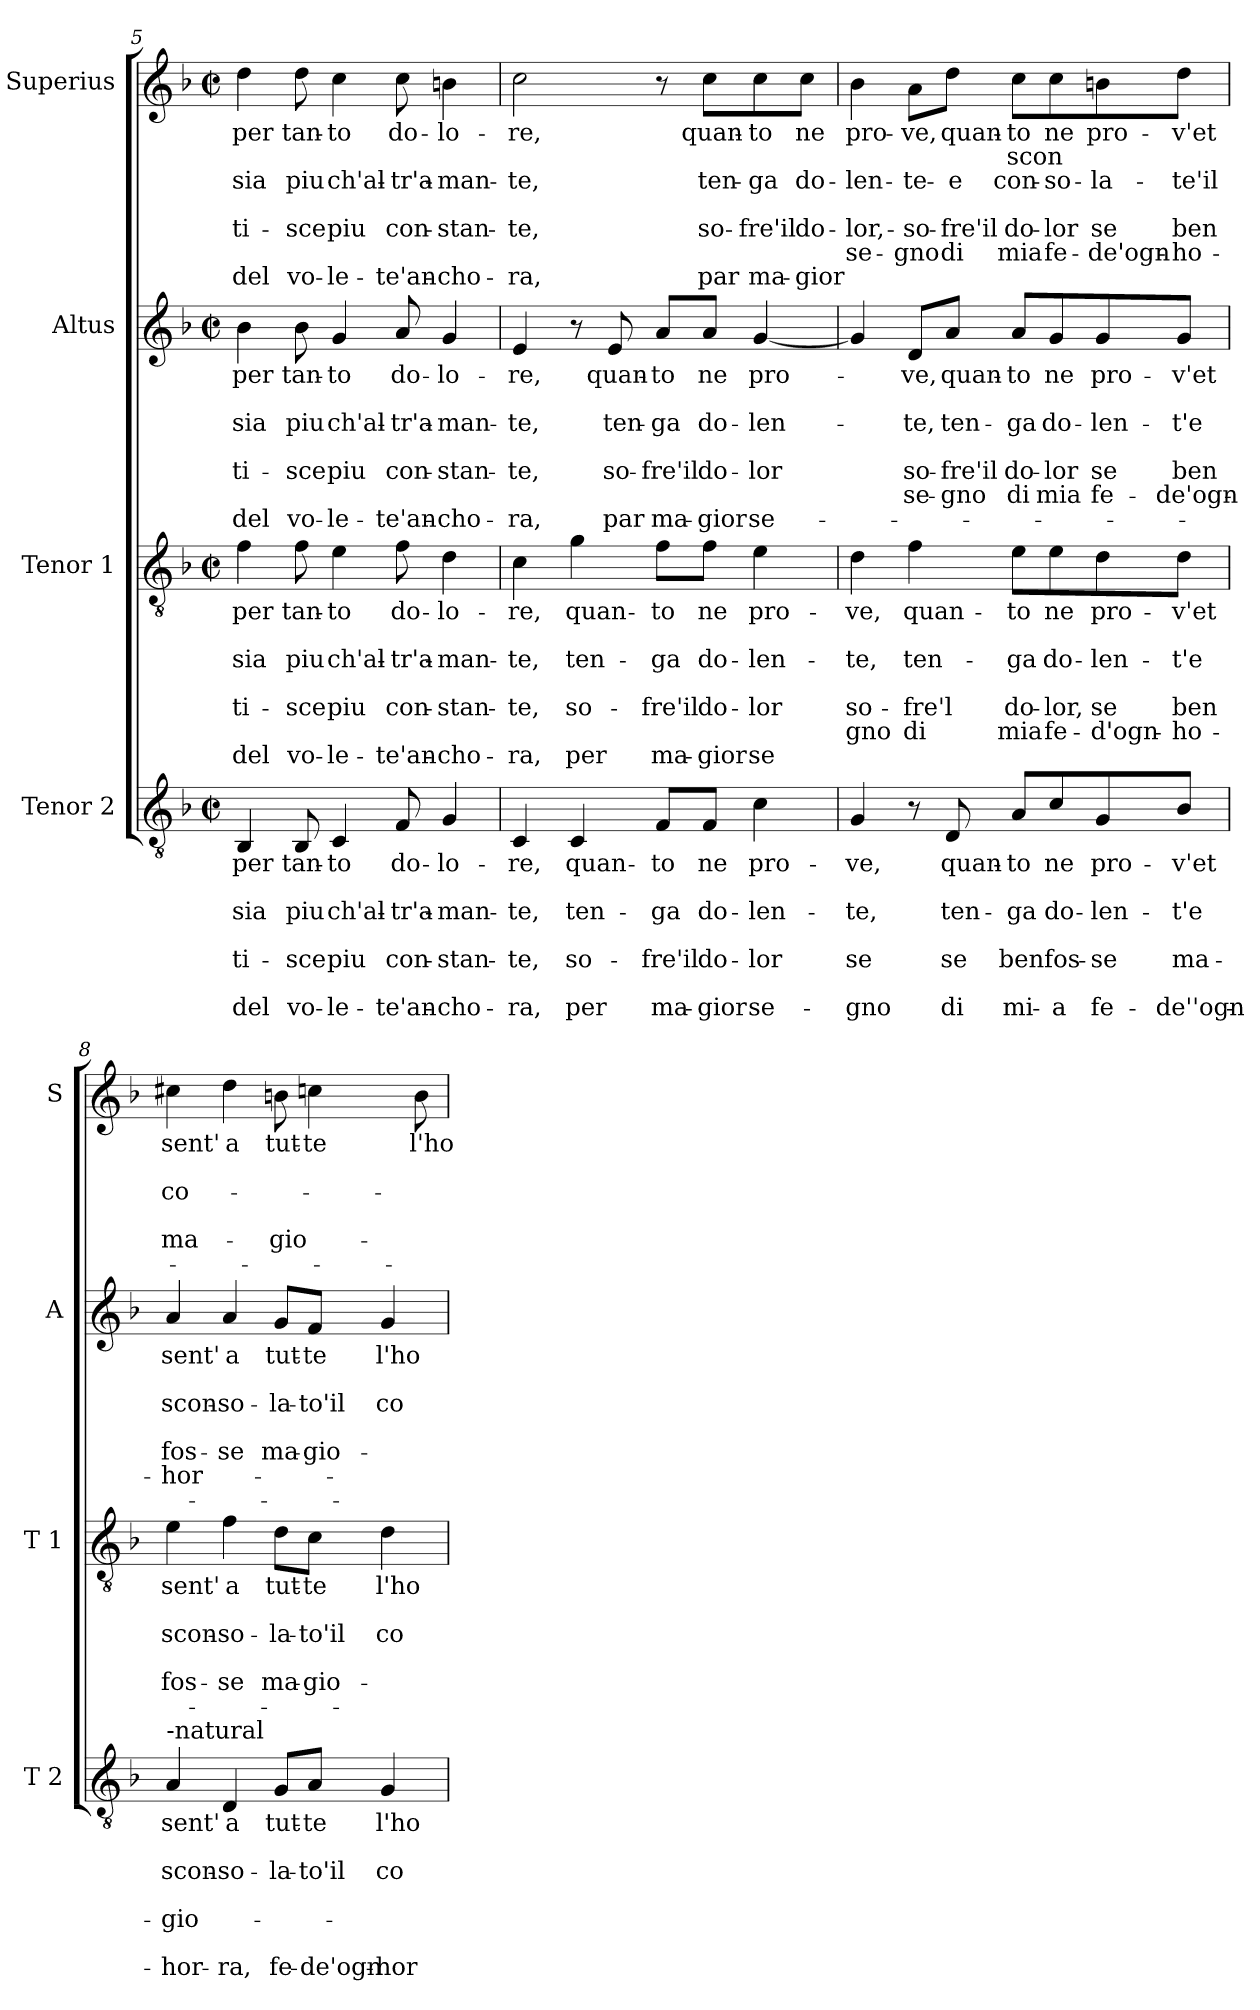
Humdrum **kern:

**kern	**text	**text	**text	**text	**text	**text	**text	**kern	**text	**text	**text	**text	**text	**text	**text	**kern	**text	**text	**text	**text	**text	**text	**text	**kern	**text	**text	**text	**text	**text	**text	**text
*part4	*part4	*part4	*part4	*part4	*part4	*part4	*part4	*part3	*part3	*part3	*part3	*part3	*part3	*part3	*part3	*part2	*part2	*part2	*part2	*part2	*part2	*part2	*part2	*part1	*part1	*part1	*part1	*part1	*part1	*part1	*part1
*staff4	*staff4	*staff4	*staff4	*staff4	*staff4	*staff4	*staff4	*staff3	*staff3	*staff3	*staff3	*staff3	*staff3	*staff3	*staff3	*staff2	*staff2	*staff2	*staff2	*staff2	*staff2	*staff2	*staff2	*staff1	*staff1	*staff1	*staff1	*staff1	*staff1	*staff1	*staff1
*I"Tenor 2	*	*	*	*	*	*	*	*I"Tenor 1	*	*	*	*	*	*	*	*I"Altus	*	*	*	*	*	*	*	*I"Superius	*	*	*	*	*	*	*
*I'T 2	*	*	*	*	*	*	*	*I'T 1	*	*	*	*	*	*	*	*I'A	*	*	*	*	*	*	*	*I'S	*	*	*	*	*	*	*
*clefGv2	*	*	*	*	*	*	*	*clefGv2	*	*	*	*	*	*	*	*clefG2	*	*	*	*	*	*	*	*clefG2	*	*	*	*	*	*	*
*k[b-]	*	*	*	*	*	*	*	*k[b-]	*	*	*	*	*	*	*	*k[b-]	*	*	*	*	*	*	*	*k[b-]	*	*	*	*	*	*	*
*F:	*	*	*	*	*	*	*	*F:	*	*	*	*	*	*	*	*F:	*	*	*	*	*	*	*	*F:	*	*	*	*	*	*	*
*M2/2	*	*	*	*	*	*	*	*M2/2	*	*	*	*	*	*	*	*M2/2	*	*	*	*	*	*	*	*M2/2	*	*	*	*	*	*	*
*met(c|)	*	*	*	*	*	*	*	*met(c|)	*	*	*	*	*	*	*	*met(c|)	*	*	*	*	*	*	*	*met(c|)	*	*	*	*	*	*	*
=5	=5	=5	=5	=5	=5	=5	=5	=5	=5	=5	=5	=5	=5	=5	=5	=5	=5	=5	=5	=5	=5	=5	=5	=5	=5	=5	=5	=5	=5	=5	=5
4BB-/	per	.	sia	.	-ti-	.	-del	4f\	per	.	sia	.	-ti-	.	-del	4b-\	per	.	sia	.	-ti-	.	-del	4dd\	per	.	sia	.	-ti-	.	-del
8BB-/	tan-	.	piu	.	-sce	.	vo-	8f\	tan-	.	piu	.	-sce	.	vo-	8b-\	tan-	.	piu	.	-sce	.	vo-	8dd\	tan-	.	piu	.	-sce	.	vo-
4C/	-to	.	ch'al-	.	piu	.	-le-	4e\	-to	.	ch'al-	.	piu	.	-le-	4g/	-to	.	ch'al-	.	piu	.	-le-	4cc\	-to	.	ch'al-	.	piu	.	-le-
8F/	do-	.	-tr'a-	.	con-	.	-te'an-	8f\	do-	.	-tr'a-	.	con-	.	-te'an-	8a/	do-	.	-tr'a-	.	con-	.	-te'an-	8cc\	do-	.	-tr'a-	.	con-	.	-te'an-
4G/	-lo-	.	-man-	.	-stan-	.	-cho-	4d\	-lo-	.	-man-	.	-stan-	.	-cho-	4g/	-lo-	.	-man-	.	-stan-	.	-cho-	4bn\	-lo-	.	-man-	.	-stan-	.	-cho-
=6	=6	=6	=6	=6	=6	=6	=6	=6	=6	=6	=6	=6	=6	=6	=6	=6	=6	=6	=6	=6	=6	=6	=6	=6	=6	=6	=6	=6	=6	=6	=6
4C/	-re,	.	-te,	.	-te,	.	-ra,	4c\	-re,	.	-te,	.	-te,	.	-ra,	4e/	-re,	.	-te,	.	-te,	.	-ra,	2cc\	-re,	.	-te,	.	-te,	.	-ra,
4C/	quan-	.	ten-	.	so-	.	per	4g\	quan-	.	ten-	.	so-	.	per	8r	.	.	.	.	.	.	.	.	.	.	.	.	.	.	.
.	.	.	.	.	.	.	.	.	.	.	.	.	.	.	.	8e/	quan-	.	ten-	.	so-	.	par	.	.	.	.	.	.	.	.
8F/L	-to	.	-ga	.	-fre'il	.	ma-	8f\L	-to	.	-ga	.	-fre'il	.	ma-	8a/L	-to	.	-ga	.	-fre'il	.	ma-	8r	.	.	.	.	.	.	.
8F/J	ne	.	do-	.	do-	.	-gior	8f\J	ne	.	do-	.	do-	.	-gior	8a/J	ne	.	do-	.	do-	.	-gior	8cc\L	quan-	.	ten-	.	so-	.	par
4c\	pro-	.	-len-	.	-lor	.	se-	4e\	pro-	.	-len-	.	-lor	.	se	[4g/	pro-	.	-len-	.	-lor	.	se-	8cc\	-to	.	-ga	.	-fre'il	.	ma-
.	.	.	.	.	.	.	.	.	.	.	.	.	.	.	.	.	.	.	.	.	.	.	.	8cc\J	ne	.	do-	.	do-	.	-gior
!!LO:PB:g=z
=7	=7	=7	=7	=7	=7	=7	=7	=7	=7	=7	=7	=7	=7	=7	=7	=7	=7	=7	=7	=7	=7	=7	=7	=7	=7	=7	=7	=7	=7	=7	=7
4G/	-ve,	.	-te,	.	se	.	-gno	4d\	-ve,	.	-te,	.	so-	gno	.	4g/]	.	.	.	.	.	.	.	4b-\	pro-	.	-len-	.	-lor,-	se-	.
8r	.	.	.	.	.	.	.	4f\	quan-	.	ten-	.	-fre'l	di	.	8d/L	-ve,	.	-te,	.	so-	se-	.	8a\L	-ve,	.	-te-	.	-so-	-gno	.
8D/	quan-	.	ten-	.	se	.	di	.	.	.	.	.	.	.	.	8a/J	quan-	.	ten-	.	-fre'il	-gno	.	8dd\J	quan-	.	-e	.	-fre'il	di	.
8A/L	-to	.	-ga	.	ben	.	mi-	8e\L	-to	.	-ga	.	do-	mia	.	8a/L	-to	.	-ga	.	do-	di	.	8cc\L	-to	scon	con-	.	do-	mia	.
8c/	ne	.	do-	.	fos-	.	-a	8e\	ne	.	do-	.	-lor,	fe-	.	8g/	ne	.	do-	.	-lor	mia	.	8cc\	ne	.	-so-	.	-lor	fe-	.
8G/	pro-	.	-len-	.	-se	.	fe-	8d\	pro-	.	-len-	.	se	-d'ogn-	.	8g/	pro-	.	-len-	.	se	fe-	.	8bn\	pro-	.	-la-	.	se	-de'ogn-	.
8B-/J	-v'et	.	-t'e	.	ma-	.	-de''ogn-	8d\J	-v'et	.	-t'e	.	ben	-ho-	.	8g/J	-v'et	.	-t'e	.	ben	-de'ogn-	.	8dd\J	-v'et	.	-te'il	.	ben	-ho-	.
=8	=8	=8	=8	=8	=8	=8	=8	=8	=8	=8	=8	=8	=8	=8	=8	=8	=8	=8	=8	=8	=8	=8	=8	=8	=8	=8	=8	=8	=8	=8	=8
!LO:TX:a:t=-natural	!	!	!	!	!	!	!	!	!	!	!	!	!	!	!	!	!	!	!	!	!	!	!	!	!	!	!	!	!	!	!
4A/	sent'	.	scon-	.	-gio-	.	-hor-	4e\	sent'	.	scon-	.	fos-	.	.	4a/	sent'	.	scon-	.	fos-	-hor-	.	4cc#X\	sent'	.	co-	.	ma-	.	.
4D/	a	.	-so-	.	.	.	-ra,	4f\	a	.	-so-	.	-se	.	.	4a/	a	.	-so-	.	-se	.	.	4dd\	a	.	.	.	.	.	.
8G/L	tut-	.	-la-	.	.	.	fe-	8d\L	tut-	.	-la-	.	ma-	.	.	8g/L	tut-	.	-la-	.	ma-	.	.	8bn\	tut-	.	.	.	-gio-	.	.
8A/J	-te	.	-to'il	.	.	.	-de'ogn-	8c\J	-te	.	-to'il	.	-gio-	.	.	8f/J	-te	.	-to'il	.	-gio-	.	.	4ccn\	-te	.	.	.	.	.	.
4G/	l'ho-	.	co-	.	.	.	-hor-	4d\	l'ho-	.	co-	.	.	.	.	4g/	l'ho-	.	co-	.	.	.	.	.	.	.	.	.	.	.	.
.	.	.	.	.	.	.	.	.	.	.	.	.	.	.	.	.	.	.	.	.	.	.	.	8b\	l'ho-	.	.	.	.	.	.
=	=	=	=	=	=	=	=	=	=	=	=	=	=	=	=	=	=	=	=	=	=	=	=	=	=	=	=	=	=	=	=
*-	*-	*-	*-	*-	*-	*-	*-	*-	*-	*-	*-	*-	*-	*-	*-	*-	*-	*-	*-	*-	*-	*-	*-	*-	*-	*-	*-	*-	*-	*-	*-
